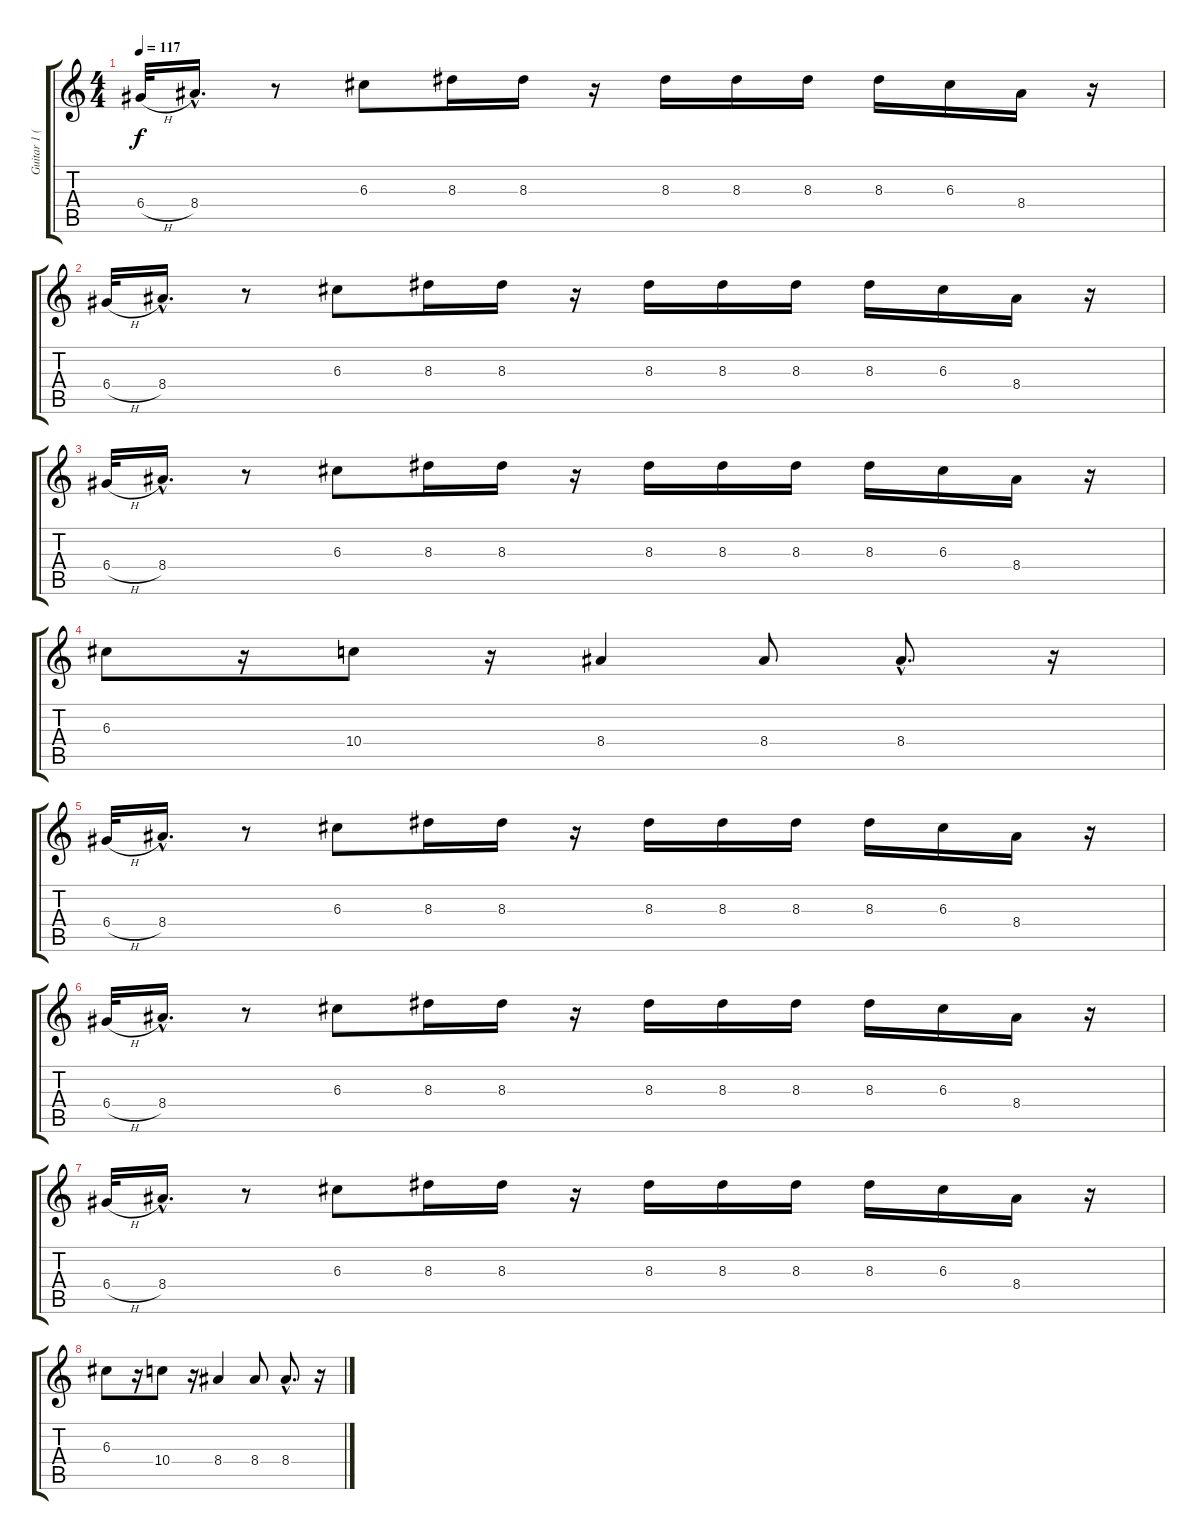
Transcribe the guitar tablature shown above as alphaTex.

\track ("Guitar 1 (effets)" "Guitar 1 (") {instrument electricguitarclean}
\staff {score tabs}
\tuning (E4 B3 G3 D3 A2 E2) {hide}
\ts (4 4)
\tempo 117
\clef g2
\ks c
6.4{h}.32{dy f instrument electricguitarclean} 8.4{hac}.16{d} r.8 6.3.8 8.3.16 8.3.16 r.16 8.3.16 8.3.16 8.3.16 8.3.16 6.3.16 8.4.16 r.16 |
6.4{h}.32 8.4{hac}.16{d} r.8 6.3.8 8.3.16 8.3.16 r.16 8.3.16 8.3.16 8.3.16 8.3.16 6.3.16 8.4.16 r.16 |
6.4{h}.32 8.4{hac}.16{d} r.8 6.3.8 8.3.16 8.3.16 r.16 8.3.16 8.3.16 8.3.16 8.3.16 6.3.16 8.4.16 r.16 |
6.3.8 r.16 10.4.8 r.16 8.4.4 8.4.8 8.4{hac}.8{d} r.16 |
6.4{h}.32 8.4{hac}.16{d} r.8 6.3.8 8.3.16 8.3.16 r.16 8.3.16 8.3.16 8.3.16 8.3.16 6.3.16 8.4.16 r.16 |
6.4{h}.32 8.4{hac}.16{d} r.8 6.3.8 8.3.16 8.3.16 r.16 8.3.16 8.3.16 8.3.16 8.3.16 6.3.16 8.4.16 r.16 |
6.4{h}.32 8.4{hac}.16{d} r.8 6.3.8 8.3.16 8.3.16 r.16 8.3.16 8.3.16 8.3.16 8.3.16 6.3.16 8.4.16 r.16 |
6.3.8 r.16 10.4.8 r.16 8.4.4 8.4.8 8.4{hac}.8{d} r.16
